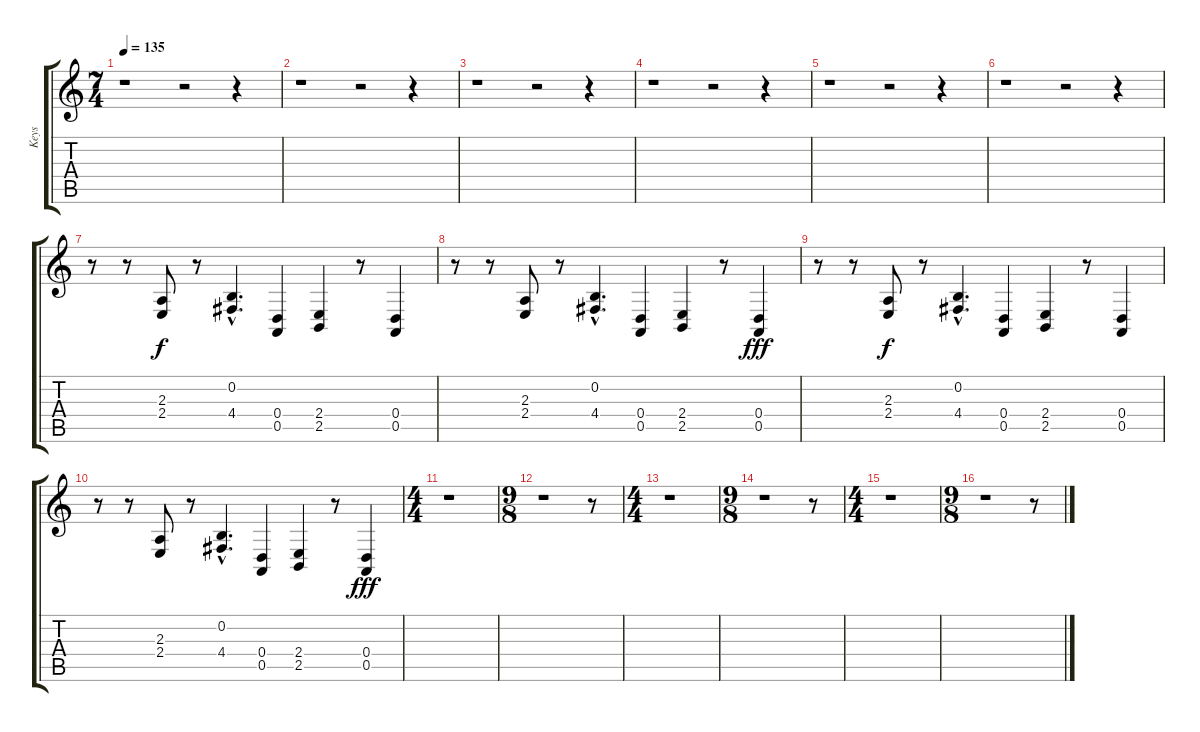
\track ("Keys" "Keys") {instrument acousticgrandpiano}
\staff {score tabs}
\tuning (E4 B3 G3 D3 A2 E2) {hide}
\ts (7 4)
\tempo 135
\clef g2
\ks c
r.1{dy f} r.2 r.4 |
r.1 r.2 r.4 |
r.1 r.2 r.4 |
r.1 r.2 r.4 |
r.1 r.2 r.4 |
r.1 r.2 r.4 |
r.8 r.8 (2.3 2.4).8 r.8 (0.2{hac} 4.4{hac}).4{d} (0.4 0.5).4 (2.4 2.5).4 r.8 (0.4 0.5).4 |
r.8 r.8 (2.3 2.4).8 r.8 (0.2{hac} 4.4{hac}).4{d} (0.4 0.5).4 (2.4 2.5).4 r.8 (0.4 0.5).4{dy fff} |
r.8 r.8 (2.3 2.4).8{dy f} r.8 (0.2{hac} 4.4{hac}).4{d} (0.4 0.5).4 (2.4 2.5).4 r.8 (0.4 0.5).4 |
r.8 r.8 (2.3 2.4).8 r.8 (0.2{hac} 4.4{hac}).4{d} (0.4 0.5).4 (2.4 2.5).4 r.8 (0.4 0.5).4{dy fff} |
\ts (4 4)
r.1 |
\ts (9 8)
r.1 r.8 |
\ts (4 4)
r.1 |
\ts (9 8)
r.1 r.8 |
\ts (4 4)
r.1 |
\ts (9 8)
r.1 r.8
